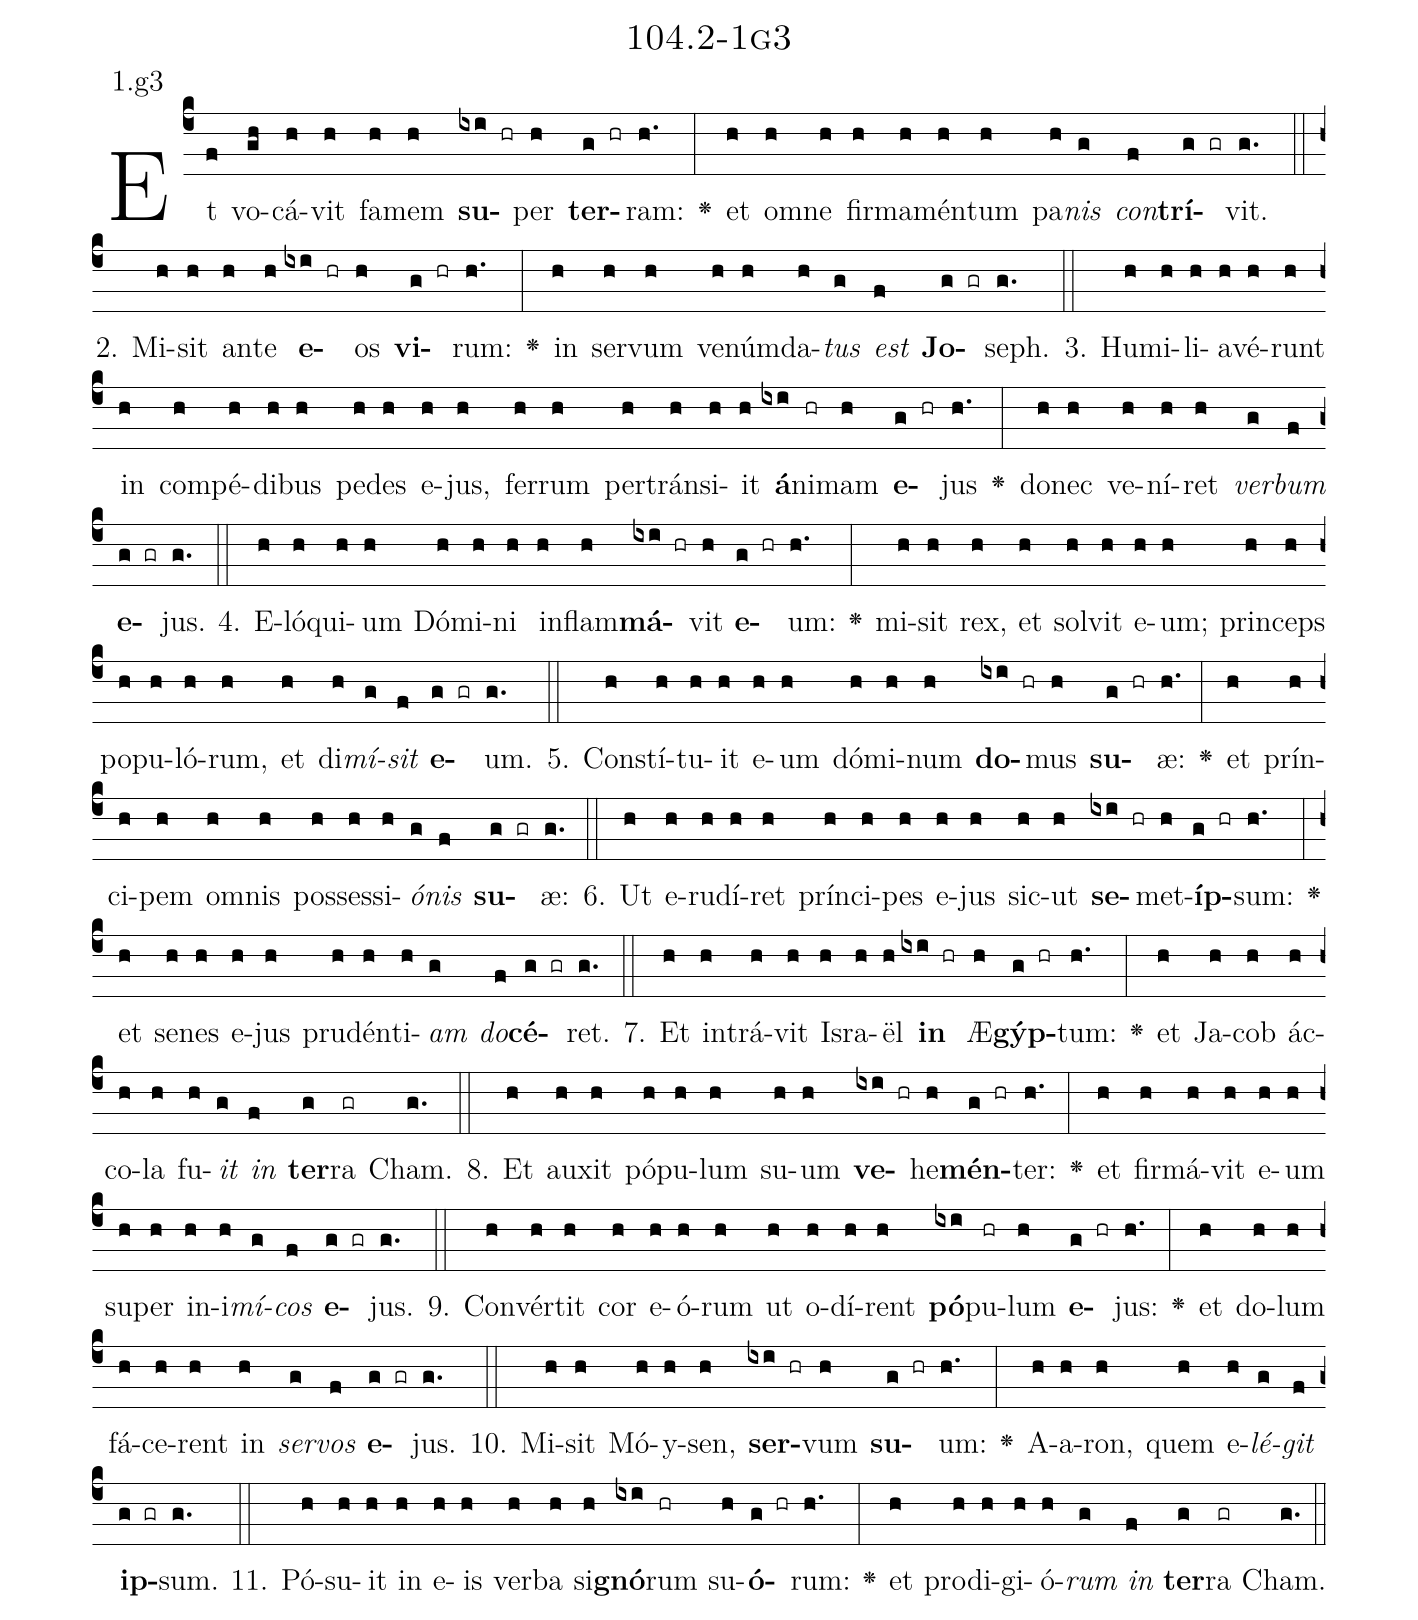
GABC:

name: 104.2-1g3;
annotation: 1.g3;
%%
(c4)Et(f) vo(gh)cá(h)vit(h) fa(h)mem(h) <b>su</b>(ixi hr)per(h) <b>ter</b>(g hr)ram:(h.) <v>\greheightstar</v>(:) et(h) om(h)ne(h) fir(h)ma(h)mén(h)tum(h) pa(h)<i>nis</i>(g) <i>con</i>(f)<b>trí</b>(g gr)vit.(g.) (::)
2. Mi(h)sit(h) an(h)te(h) <b>e</b>(ixi hr)os(h) <b>vi</b>(g hr)rum:(h.) <v>\greheightstar</v>(:) in(h) ser(h)vum(h) ve(h)núm(h)da(h)<i>tus</i>(g) <i>est</i>(f) <b>Jo</b>(g gr)seph.(g.) (::)
3. Hu(h)mi(h)li(h)a(h)vé(h)runt(h) in(h) com(h)pé(h)di(h)bus(h) pe(h)des(h) e(h)jus,(h) fer(h)rum(h) per(h)tráns(h)i(h)it(h) <b>á</b>(ixi)ni(hr)mam(h) <b>e</b>(g hr)jus(h.) <v>\greheightstar</v>(:) do(h)nec(h) ve(h)ní(h)ret(h) <i>ver</i>(g)<i>bum</i>(f) <b>e</b>(g gr)jus.(g.) (::)
4. E(h)ló(h)qui(h)um(h) Dó(h)mi(h)ni(h) in(h)flam(h)<b>má</b>(ixi hr)vit(h) <b>e</b>(g hr)um:(h.) <v>\greheightstar</v>(:) mi(h)sit(h) rex,(h) et(h) sol(h)vit(h) e(h)um;(h) prin(h)ceps(h) po(h)pu(h)ló(h)rum,(h) et(h) di(h)<i>mí</i>(g)<i>sit</i>(f) <b>e</b>(g gr)um.(g.) (::)
5. Con(h)stí(h)tu(h)it(h) e(h)um(h) dó(h)mi(h)num(h) <b>do</b>(ixi hr)mus(h) <b>su</b>(g hr)æ:(h.) <v>\greheightstar</v>(:) et(h) prín(h)ci(h)pem(h) om(h)nis(h) pos(h)ses(h)si(h)<i>ó</i>(g)<i>nis</i>(f) <b>su</b>(g gr)æ:(g.) (::)
6. Ut(h) e(h)ru(h)dí(h)ret(h) prín(h)ci(h)pes(h) e(h)jus(h) sic(h)ut(h) <b>se</b>(ixi hr)met(h)<b>íp</b>(g hr)sum:(h.) <v>\greheightstar</v>(:) et(h) se(h)nes(h) e(h)jus(h) pru(h)dén(h)ti(h)<i>am</i>(g) <i>do</i>(f)<b>cé</b>(g gr)ret.(g.) (::)
7. Et(h) in(h)trá(h)vit(h) Is(h)ra(h)ël(h) <b>in</b>(ixi hr) Æ(h)<b>gýp</b>(g hr)tum:(h.) <v>\greheightstar</v>(:) et(h) Ja(h)cob(h) ác(h)co(h)la(h) fu(h)<i>it</i>(g) <i>in</i>(f) <b>ter</b>(g)ra(gr) Cham.(g.) (::)
8. Et(h) au(h)xit(h) pó(h)pu(h)lum(h) su(h)um(h) <b>ve</b>(ixi hr)he(h)<b>mén</b>(g hr)ter:(h.) <v>\greheightstar</v>(:) et(h) fir(h)má(h)vit(h) e(h)um(h) su(h)per(h) in(h)i(h)<i>mí</i>(g)<i>cos</i>(f) <b>e</b>(g gr)jus.(g.) (::)
9. Con(h)vér(h)tit(h) cor(h) e(h)ó(h)rum(h) ut(h) o(h)dí(h)rent(h) <b>pó</b>(ixi)pu(hr)lum(h) <b>e</b>(g hr)jus:(h.) <v>\greheightstar</v>(:) et(h) do(h)lum(h) fá(h)ce(h)rent(h) in(h) <i>ser</i>(g)<i>vos</i>(f) <b>e</b>(g gr)jus.(g.) (::)
10. Mi(h)sit(h) Mó(h)y(h)sen,(h) <b>ser</b>(ixi hr)vum(h) <b>su</b>(g hr)um:(h.) <v>\greheightstar</v>(:) A(h)a(h)ron,(h) quem(h) e(h)<i>lé</i>(g)<i>git</i>(f) <b>ip</b>(g gr)sum.(g.) (::)
11. Pó(h)su(h)it(h) in(h) e(h)is(h) ver(h)ba(h) si(h)<b>gnó</b>(ixi)rum(hr) su(h)<b>ó</b>(g hr)rum:(h.) <v>\greheightstar</v>(:) et(h) prod(h)i(h)gi(h)ó(h)<i>rum</i>(g) <i>in</i>(f) <b>ter</b>(g)ra(gr) Cham.(g.) (::)
